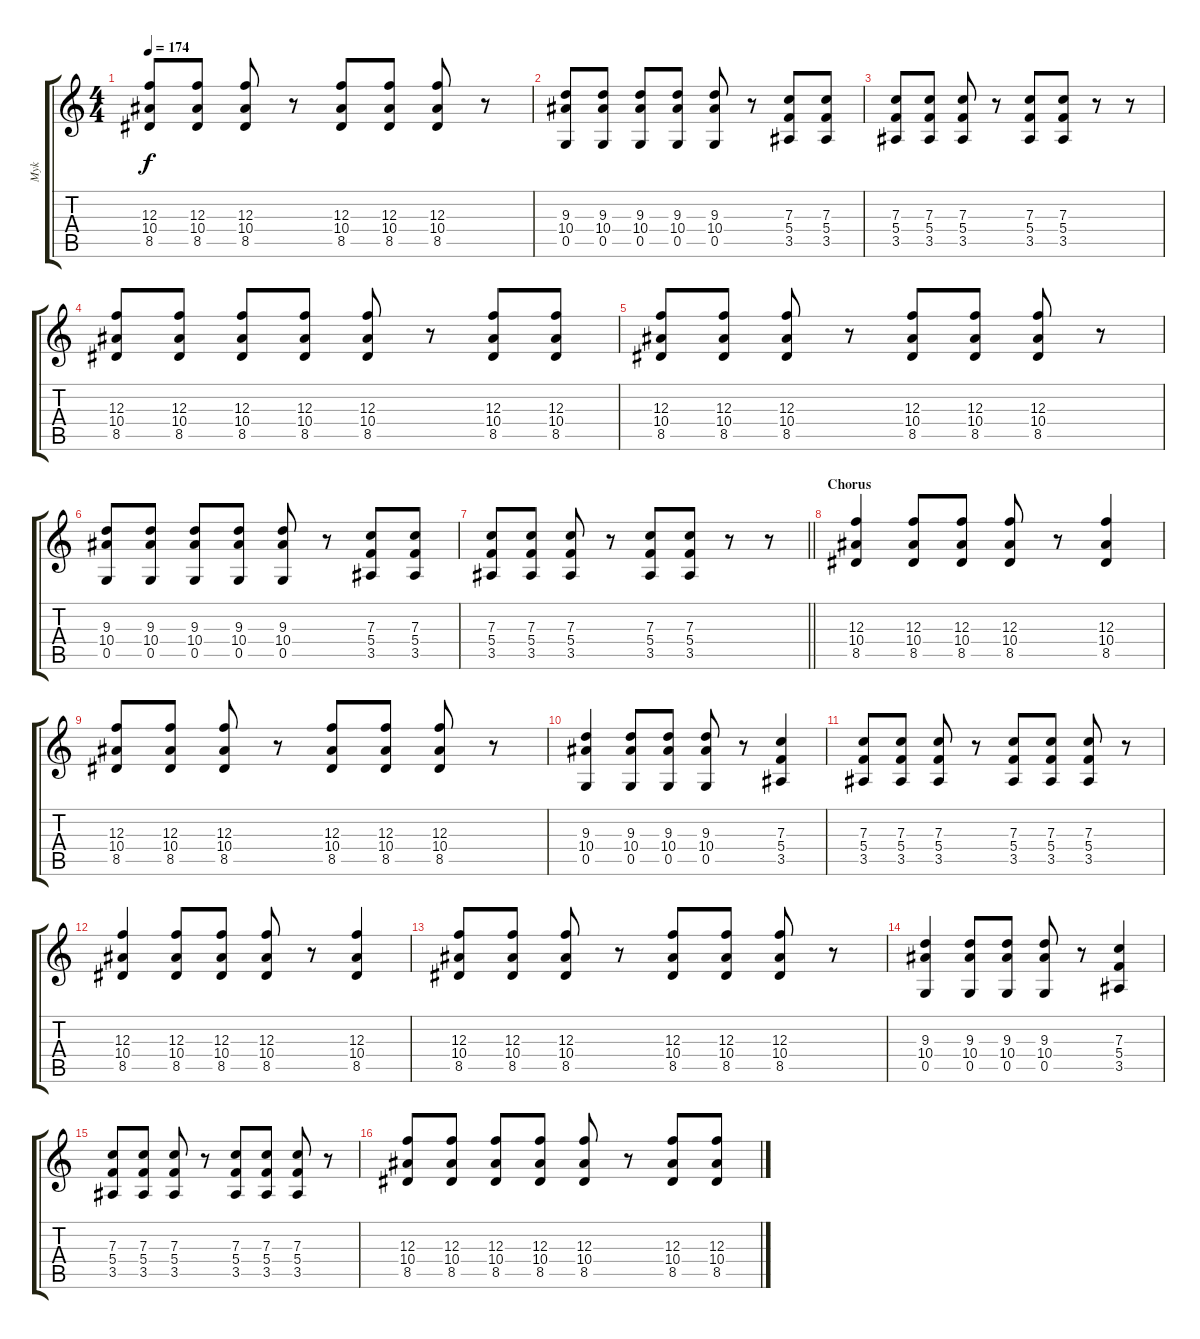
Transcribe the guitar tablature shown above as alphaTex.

\track ("Myk" "Myk") {instrument distortionguitar}
\staff {score tabs}
\tuning (D4 A3 F3 C3 G2 D2) {hide}
\ts (4 4)
\tempo 174
\clef g2
\ks c
(12.3 10.4 8.5).8{dy f} (12.3 10.4 8.5).8 (12.3 10.4 8.5).8 r.8 (12.3 10.4 8.5).8 (12.3 10.4 8.5).8 (12.3 10.4 8.5).8 r.8 |
(9.3 10.4 0.5).8 (9.3 10.4 0.5).8 (9.3 10.4 0.5).8 (9.3 10.4 0.5).8 (9.3 10.4 0.5).8 r.8 (7.3 5.4 3.5).8 (7.3 5.4 3.5).8 |
(7.3 5.4 3.5).8 (7.3 5.4 3.5).8 (7.3 5.4 3.5).8 r.8 (7.3 5.4 3.5).8 (7.3 5.4 3.5).8 r.8 r.8 |
(12.3 10.4 8.5).8 (12.3 10.4 8.5).8 (12.3 10.4 8.5).8 (12.3 10.4 8.5).8 (12.3 10.4 8.5).8 r.8 (12.3 10.4 8.5).8 (12.3 10.4 8.5).8 |
(12.3 10.4 8.5).8 (12.3 10.4 8.5).8 (12.3 10.4 8.5).8 r.8 (12.3 10.4 8.5).8 (12.3 10.4 8.5).8 (12.3 10.4 8.5).8 r.8 |
(9.3 10.4 0.5).8 (9.3 10.4 0.5).8 (9.3 10.4 0.5).8 (9.3 10.4 0.5).8 (9.3 10.4 0.5).8 r.8 (7.3 5.4 3.5).8 (7.3 5.4 3.5).8 |
\barLineRight lightlight
(7.3 5.4 3.5).8 (7.3 5.4 3.5).8 (7.3 5.4 3.5).8 r.8 (7.3 5.4 3.5).8 (7.3 5.4 3.5).8 r.8 r.8 |
\section ("" "Chorus")
(12.3 10.4 8.5).4{volume 11 balance 8} (12.3 10.4 8.5).8 (12.3 10.4 8.5).8 (12.3 10.4 8.5).8 r.8 (12.3 10.4 8.5).4 |
(12.3 10.4 8.5).8 (12.3 10.4 8.5).8 (12.3 10.4 8.5).8 r.8 (12.3 10.4 8.5).8 (12.3 10.4 8.5).8 (12.3 10.4 8.5).8 r.8 |
(9.3 10.4 0.5).4 (9.3 10.4 0.5).8 (9.3 10.4 0.5).8 (9.3 10.4 0.5).8 r.8 (7.3 5.4 3.5).4 |
(7.3 5.4 3.5).8 (7.3 5.4 3.5).8 (7.3 5.4 3.5).8 r.8 (7.3 5.4 3.5).8 (7.3 5.4 3.5).8 (7.3 5.4 3.5).8 r.8 |
(12.3 10.4 8.5).4{volume 11} (12.3 10.4 8.5).8 (12.3 10.4 8.5).8 (12.3 10.4 8.5).8 r.8 (12.3 10.4 8.5).4 |
(12.3 10.4 8.5).8 (12.3 10.4 8.5).8 (12.3 10.4 8.5).8 r.8 (12.3 10.4 8.5).8 (12.3 10.4 8.5).8 (12.3 10.4 8.5).8 r.8 |
(9.3 10.4 0.5).4 (9.3 10.4 0.5).8 (9.3 10.4 0.5).8 (9.3 10.4 0.5).8 r.8 (7.3 5.4 3.5).4 |
(7.3 5.4 3.5).8 (7.3 5.4 3.5).8 (7.3 5.4 3.5).8 r.8 (7.3 5.4 3.5).8 (7.3 5.4 3.5).8 (7.3 5.4 3.5).8 r.8 |
(12.3 10.4 8.5).8 (12.3 10.4 8.5).8 (12.3 10.4 8.5).8 (12.3 10.4 8.5).8 (12.3 10.4 8.5).8 r.8 (12.3 10.4 8.5).8 (12.3 10.4 8.5).8
